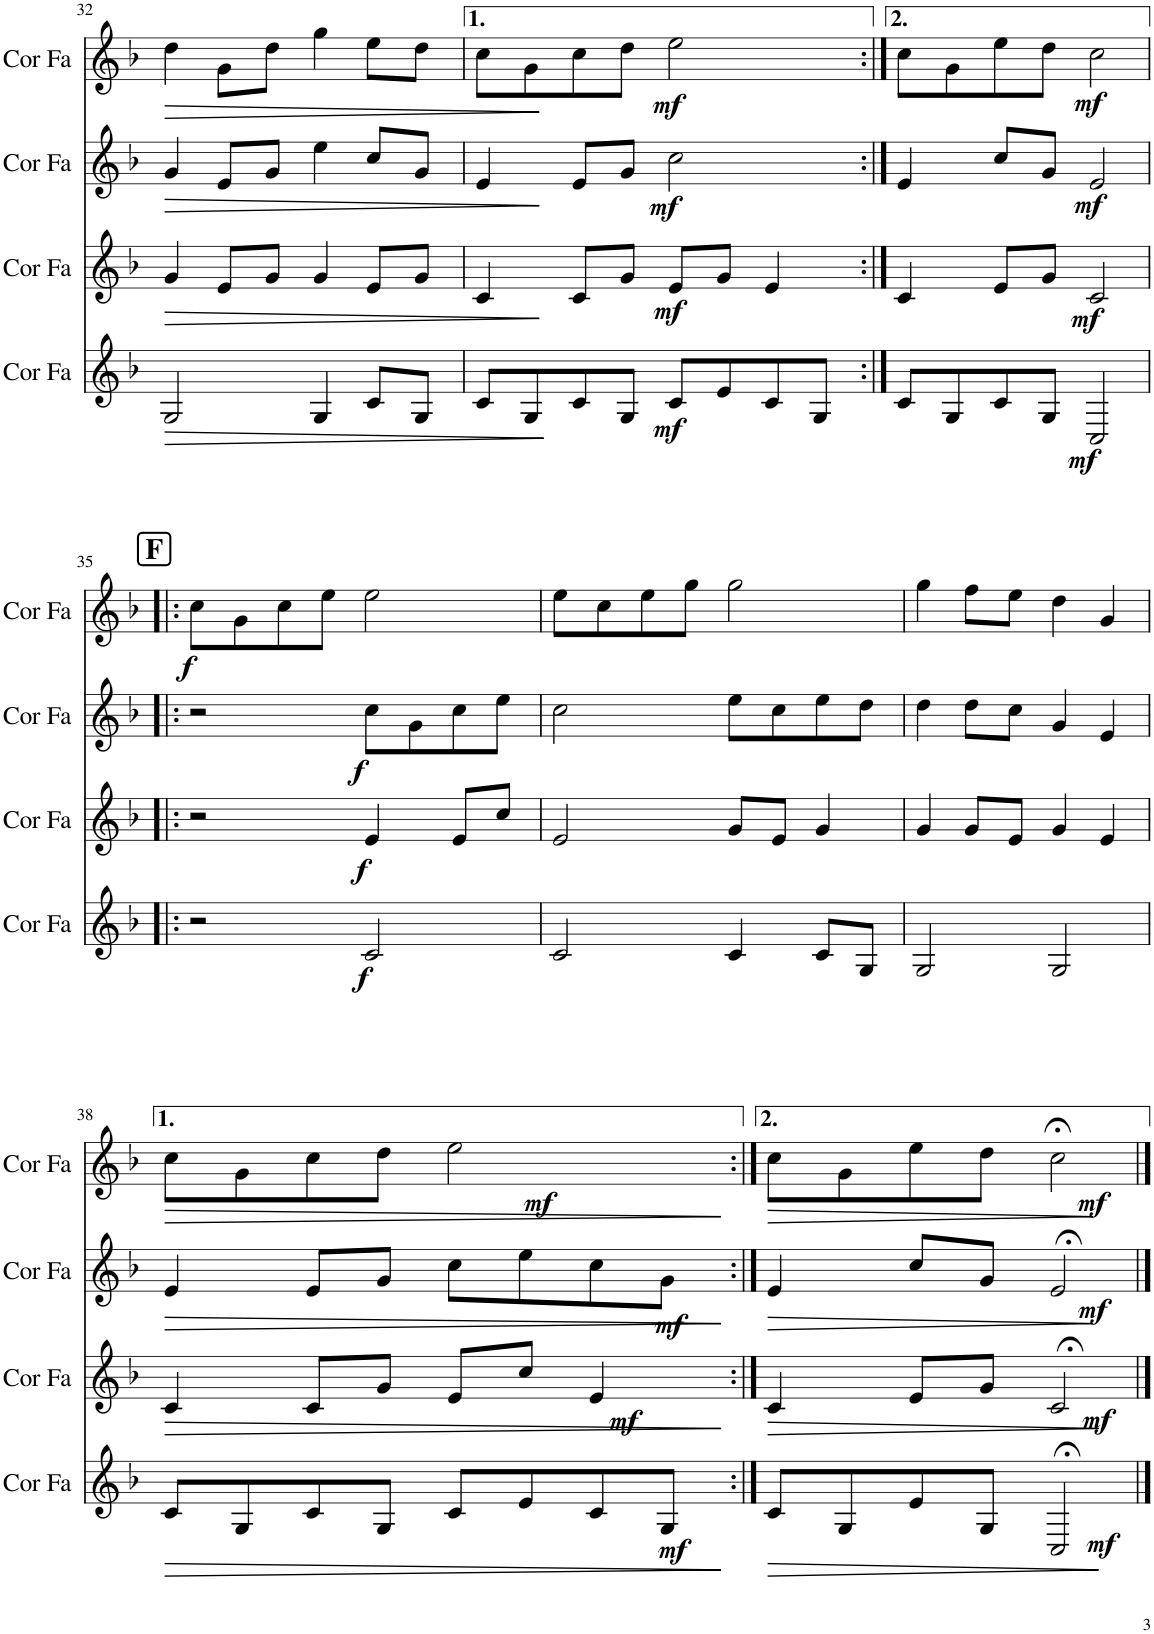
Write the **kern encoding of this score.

**kern	**dynam	**kern	**dynam	**kern	**dynam	**kern	**dynam
*part4	*part4	*part3	*part3	*part2	*part2	*part1	*part1
*staff4	*staff4	*staff3	*staff3	*staff2	*staff2	*staff1	*staff1
*I"Cor en Fa	*	*I"Cor en Fa	*	*I"Cor en Fa	*	*I"Cor en Fa	*
*I'Cor Fa	*	*I'Cor Fa	*	*I'Cor Fa	*	*I'Cor Fa	*
!!LO:PB:g=z
*clefG2	*	*clefG2	*	*clefG2	*	*clefG2	*
*Trd4c7	*	*Trd4c7	*	*Trd4c7	*	*Trd4c7	*
*k[b-]	*	*k[b-]	*	*k[b-]	*	*k[b-]	*
*M4/4	*	*M4/4	*	*M4/4	*	*M4/4	*
=32	=32	=32	=32	=32	=32	=32	=32
!	!LO:HP:b	!	!LO:HP:b	!	!LO:HP:b	!	!LO:HP:b
2G/	>	4g/	>	4g/	>	4dd\	>
.	.	8e/L	.	8e/L	.	8g\L	.
.	.	8g/J	.	8g/J	.	8dd\J	.
4G/	.	4g/	.	4ee\	.	4gg\	.
8c/L	.	8e/L	.	8cc/L	.	8ee\L	.
8G/J	.	8g/J	.	8g/J	.	8dd\J	.
.	]	.	]	.	]	.	]
=33	=33	=33	=33	=33	=33	=33	=33
8c/L	.	4c/	.	4e/	.	8cc\L	.
8G/	.	.	.	.	.	8g\	.
8c/	.	8c/L	.	8e/L	.	8cc\	.
8G/J	.	8g/J	.	8g/J	.	8dd\J	.
!	!LO:DY:b	!	!LO:DY:b	!	!LO:DY:b	!	!LO:DY:b
8c/L	mf	8e/L	mf	2cc\	mf	2ee\	mf
8e/	.	8g/J	.	.	.	.	.
8c/	.	4e/	.	.	.	.	.
8G/J	.	.	.	.	.	.	.
=34:|!	=34:|!	=34:|!	=34:|!	=34:|!	=34:|!	=34:|!	=34:|!
8c/L	.	4c/	.	4e/	.	8cc\L	.
8G/	.	.	.	.	.	8g\	.
8c/	.	8e/L	.	8cc/L	.	8ee\	.
8G/J	.	8g/J	.	8g/J	.	8dd\J	.
!	!LO:DY:b	!	!LO:DY:b	!	!LO:DY:b	!	!LO:DY:b
2C/	mf	2c/	mf	2e/	mf	2cc\	mf
!!LO:LB:g=z
!!LO:REH:place=s1:a:B:cj:fs=14:t=F
=35!|:	=35!|:	=35!|:	=35!|:	=35!|:	=35!|:	=35!|:	=35!|:
!	!	!	!	!	!	!	!LO:DY:b
2r	.	2r	.	2r	.	8cc\L	f
.	.	.	.	.	.	8g\	.
.	.	.	.	.	.	8cc\	.
.	.	.	.	.	.	8ee\J	.
!	!LO:DY:b	!	!LO:DY:b	!	!LO:DY:b	!	!
2c/	f	4e/	f	8cc\L	f	2ee\	.
.	.	.	.	8g\	.	.	.
.	.	8e/L	.	8cc\	.	.	.
.	.	8cc/J	.	8ee\J	.	.	.
=36	=36	=36	=36	=36	=36	=36	=36
2c/	.	2e/	.	2cc\	.	8ee\L	.
.	.	.	.	.	.	8cc\	.
.	.	.	.	.	.	8ee\	.
.	.	.	.	.	.	8gg\J	.
4c/	.	8g/L	.	8ee\L	.	2gg\	.
.	.	8e/J	.	8cc\	.	.	.
8c/L	.	4g/	.	8ee\	.	.	.
8G/J	.	.	.	8dd\J	.	.	.
=37	=37	=37	=37	=37	=37	=37	=37
2G/	.	4g/	.	4dd\	.	4gg\	.
.	.	8g/L	.	8dd\L	.	8ff\L	.
.	.	8e/J	.	8cc\J	.	8ee\J	.
2G/	.	4g/	.	4g/	.	4dd\	.
.	.	4e/	.	4e/	.	4g/	.
!!LO:LB:g=z
=38	=38	=38	=38	=38	=38	=38	=38
!	!LO:HP:b	!	!LO:HP:b	!	!LO:HP:b	!	!LO:HP:b
8c/L	>	4c/	>	4e/	>	8cc\L	>
8G/	.	.	.	.	.	8g\	.
8c/	.	8c/L	.	8e/L	.	8cc\	.
8G/J	.	8g/J	.	8g/J	.	8dd\J	.
!	!	!	!	!	!	!	!LO:DY:b
8c/L	.	8e/L	.	8cc\L	.	2ee\	mf
8e/	.	8cc/J	.	8ee\	.	.	.
!	!	!	!LO:DY:b	!	!	!	!
8c/	.	4e/	mf	8cc\	.	.	.
!	!LO:DY:b	!	!	!	!LO:DY:b	!	!
8G/J	mf	.	.	8g\J	mf	.	.
.	]	.	]	.	]	.	]
=39:|!	=39:|!	=39:|!	=39:|!	=39:|!	=39:|!	=39:|!	=39:|!
!	!LO:HP:b	!	!LO:HP:b	!	!LO:HP:b	!	!LO:HP:b
8c/L	>	4c/	>	4e/	>	8cc\L	>
8G/	.	.	.	.	.	8g\	.
8e/	.	8e/L	.	8cc/L	.	8ee\	.
8G/J	.	8g/J	.	8g/J	.	8dd\J	.
!	!LO:DY:b	!	!LO:DY:b	!	!LO:DY:b	!	!LO:DY:b
2C;</	mf	2c;</	mf	2e;</	mf	2cc;<\	mf
.	]	.	]	.	]	.	]
==	==	==	==	==	==	==	==
*-	*-	*-	*-	*-	*-	*-	*-
